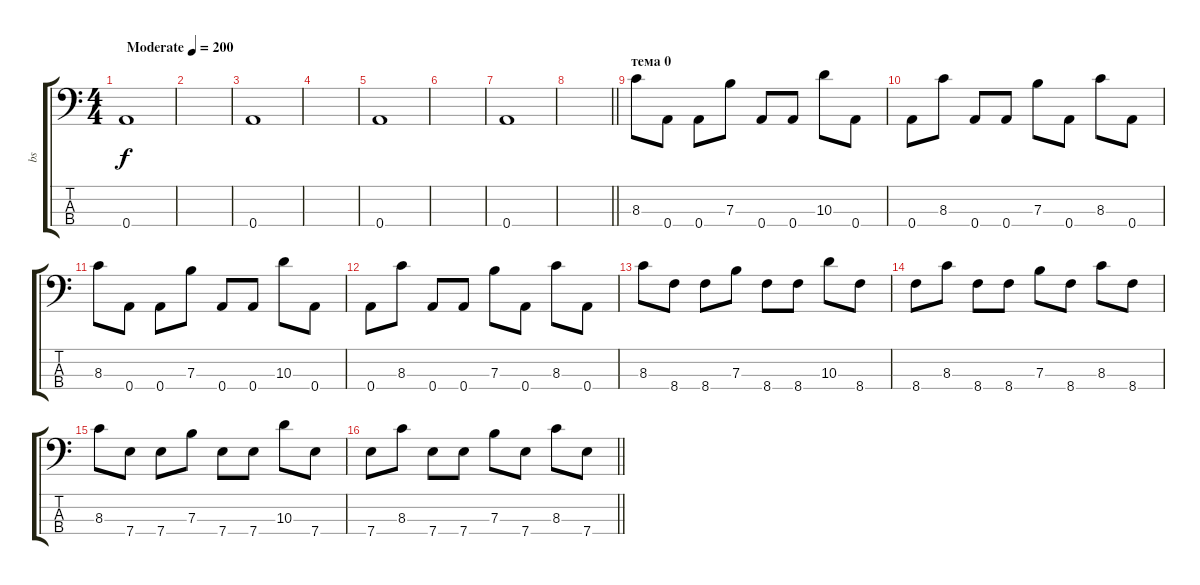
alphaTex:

\track ("bs" "bs") {instrument electricbassfinger}
\staff {score tabs}
\tuning (D3 A1 E2 A1) {hide}
\ts (4 4)
\tempo (200 "Moderate")
\clef f4
\ks c
0.4.1{dy f instrument electricbassfinger} |
|
0.4.1 |
|
0.4.1 |
|
0.4.1 |
\barLineRight lightlight
|
\section ("" "тема 0")
8.3.8 0.4.8 0.4.8 7.3.8 0.4.8 0.4.8 10.3.8 0.4.8 |
0.4.8 8.3.8 0.4.8 0.4.8 7.3.8 0.4.8 8.3.8 0.4.8 |
8.3.8 0.4.8 0.4.8 7.3.8 0.4.8 0.4.8 10.3.8 0.4.8 |
0.4.8 8.3.8 0.4.8 0.4.8 7.3.8 0.4.8 8.3.8 0.4.8 |
8.3.8 8.4.8 8.4.8 7.3.8 8.4.8 8.4.8 10.3.8 8.4.8 |
8.4.8 8.3.8 8.4.8 8.4.8 7.3.8 8.4.8 8.3.8 8.4.8 |
8.3.8 7.4.8 7.4.8 7.3.8 7.4.8 7.4.8 10.3.8 7.4.8 |
\barLineRight lightlight
7.4.8 8.3.8 7.4.8 7.4.8 7.3.8 7.4.8 8.3.8 7.4.8
